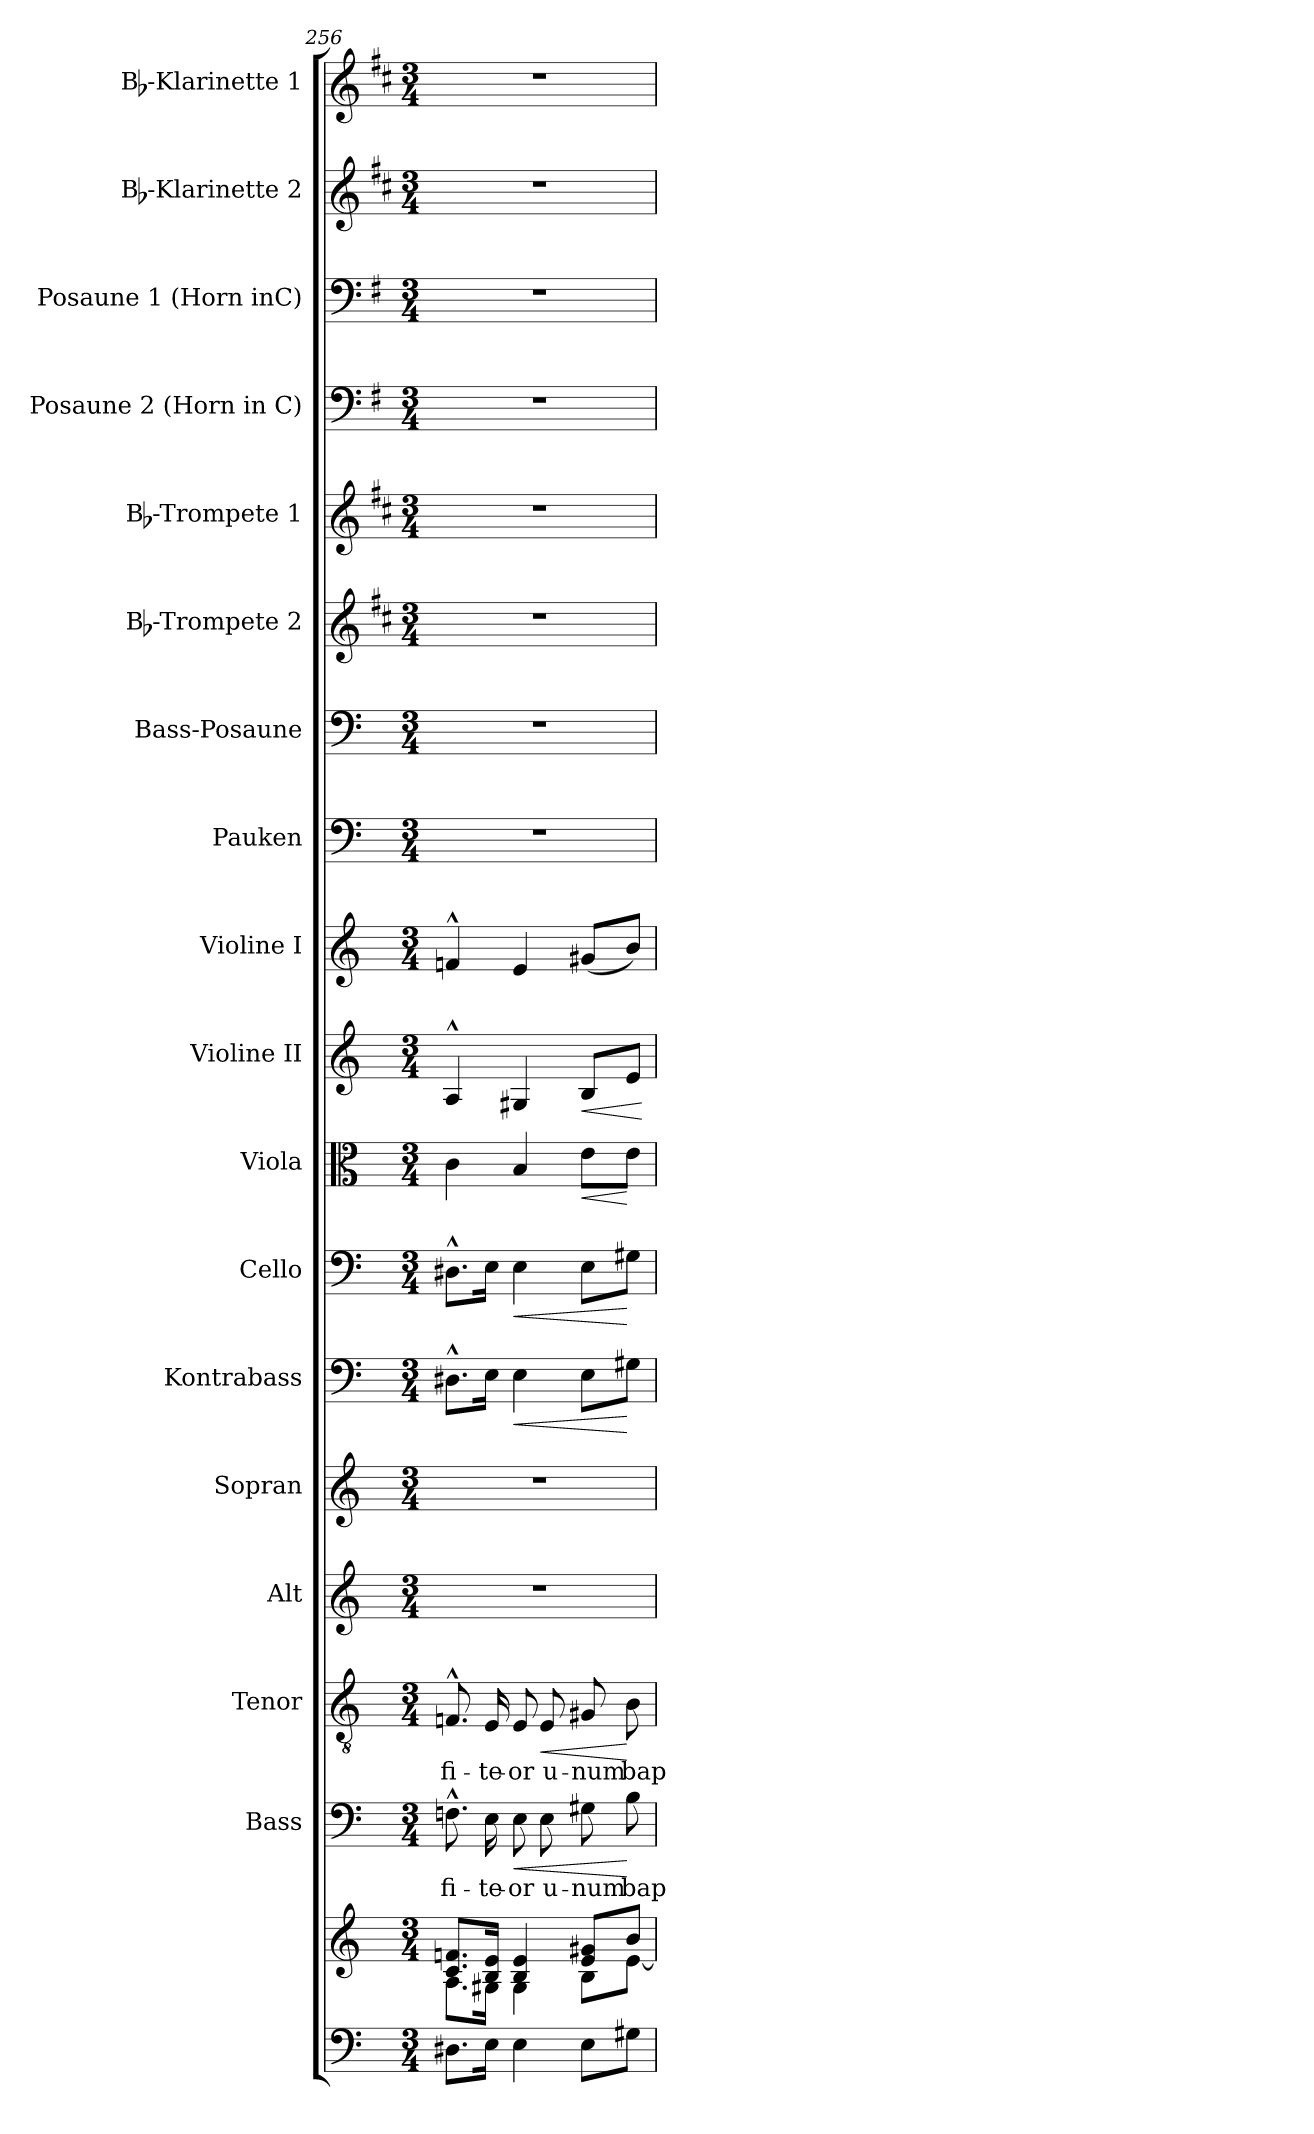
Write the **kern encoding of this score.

**kern	**kern	**kern	**text	**dynam	**kern	**text	**dynam	**kern	**kern	**kern	**dynam	**kern	**dynam	**kern	**dynam	**kern	**dynam	**kern	**kern	**kern	**kern	**kern	**kern	**kern	**kern	**kern
*part18	*part18	*part17	*part17	*part17	*part16	*part16	*part16	*part15	*part14	*part13	*part13	*part12	*part12	*part11	*part11	*part10	*part10	*part9	*part8	*part7	*part6	*part5	*part4	*part3	*part2	*part1
*staff19	*staff18	*staff17	*staff17	*staff17	*staff16	*staff16	*staff16	*staff15	*staff14	*staff13	*staff13	*staff12	*staff12	*staff11	*staff11	*staff10	*staff10	*staff9	*staff8	*staff7	*staff6	*staff5	*staff4	*staff3	*staff2	*staff1
*	*	*I"Bass	*	*	*I"Tenor	*	*	*I"Alt	*I"Sopran	*I"Kontrabass	*	*I"Cello	*	*I"Viola	*	*I"Violine II	*	*I"Violine I	*I"Pauken	*I"Bass-Posaune	*I"Bb-Trompete 2	*I"Bb-Trompete 1	*I"Posaune 2 (Horn in C)	*I"Posaune 1 (Horn inC)	*I"Bb-Klarinette 2	*I"Bb-Klarinette 1
*	*	*I'B.	*	*	*I'T.	*	*	*I'A.	*I'S.	*I'Kb.	*	*	*	*I'Vla.	*	*I'Vl. II	*	*I'Vl. I	*I'Pk.	*I'B-Pos.	*I'Bb Trp. 2	*I'Bb Trp. 1	*I'Pos. 2	*I'Pos. 1	*I'Bb Kl. 2	*I'Bb Kl. 1
!!LO:PB:g=z
*clefF4	*clefG2	*clefF4	*	*	*clefGv2	*	*	*clefG2	*clefG2	*clefF4	*	*clefF4	*	*clefC3	*	*clefG2	*	*clefG2	*clefF4	*clefF4	*clefG2	*clefG2	*clefF4	*clefF4	*clefG2	*clefG2
*	*	*	*	*	*	*	*	*	*	*ITrd7c12	*	*	*	*	*	*	*	*	*	*	*ITrd1c2	*ITrd1c2	*ITrd4c7	*ITrd4c7	*ITrd1c2	*ITrd1c2
*k[]	*k[]	*k[]	*	*	*k[]	*	*	*k[]	*k[]	*k[]	*	*k[]	*	*k[]	*	*k[]	*	*k[]	*k[]	*k[]	*k[]	*k[]	*k[]	*k[]	*k[]	*k[]
*C:	*C:	*C:	*	*	*C:	*	*	*C:	*C:	*C:	*	*C:	*	*C:	*	*C:	*	*C:	*C:	*C:	*C:	*C:	*C:	*C:	*C:	*C:
*M3/4	*M3/4	*M3/4	*	*	*M3/4	*	*	*M3/4	*M3/4	*M3/4	*	*M3/4	*	*M3/4	*	*M3/4	*	*M3/4	*M3/4	*M3/4	*M3/4	*M3/4	*M3/4	*M3/4	*M3/4	*M3/4
=256	=256	=256	=256	=256	=256	=256	=256	=256	=256	=256	=256	=256	=256	=256	=256	=256	=256	=256	=256	=256	=256	=256	=256	=256	=256	=256
*	*^	*	*	*	*	*	*	*	*	*	*	*	*	*	*	*	*	*	*	*	*	*	*	*	*	*
!	!	!	!	!LO:LY:b	!	!	!LO:LY:b	!	!	!	!	!	!	!	!	!	!	!	!	!	!	!	!	!	!	!	!
8.D#X\L	8.c/ 8.fn/L	8.A\L	8.Fn^^>\	-fi-	.	8.Fn^^>/	-fi-	.	2.r	2.r	8.DD#X^^>\L	.	8.D#X^^>\L	.	4c\	.	4A^^>/	.	4fn^^>/	2.r	2.r	2.r	2.r	2.r	2.r	2.r	2.r
!	!	!	!	!LO:LY:b	!	!	!LO:LY:b	!	!	!	!	!	!	!	!	!	!	!	!	!	!	!	!	!	!	!	!
16E\Jk	16B/ 16e/Jk	16G#X\Jk	16E\	-te-	.	16E/	-te-	.	.	.	16EE\Jk	.	16E\Jk	.	.	.	.	.	.	.	.	.	.	.	.	.	.
!	!	!	!	!LO:LY:b	!LO:HP:b	!	!LO:LY:b	!	!	!	!	!LO:HP:b	!	!LO:HP:b	!	!	!	!	!	!	!	!	!	!	!	!	!
4E\	4B/ 4e/	4G#\	8E\	-or	<	8E/	-or	.	.	.	4EE\	<	4E\	<	4B/	.	4G#X/	.	4e/	.	.	.	.	.	.	.	.
!	!	!	!	!LO:LY:b	!	!	!LO:LY:b	!LO:HP:b	!	!	!	!	!	!	!	!	!	!	!	!	!	!	!	!	!	!	!
.	.	.	8E\	u-	.	8E/	u-	<	.	.	.	.	.	.	.	.	.	.	.	.	.	.	.	.	.	.	.
!	!	!	!	!LO:LY:b	!	!	!LO:LY:b	!	!	!	!	!	!	!	!	!LO:HP:b	!	!LO:HP:b	!	!	!	!	!	!	!	!	!
8E\L	8e/ 8g#X/L	8B\L	8G#X\	-num	.	8G#X/	-num	.	.	.	8EE\L	.	8E\L	.	8e\L	<	8B/L	<	(<8g#X/L	.	.	.	.	.	.	.	.
!	!	!	!	!LO:LY:b	!	!	!LO:LY:b	!	!	!	!	!	!	!	!	!	!	!	!	!	!	!	!	!	!	!	!
8G#X\J	8b/J	[<8e\J	8B\	bap-	[	8B\	bap-	[	.	.	8GG#X\J	[	8G#X\J	[	8e\J	[	8e/J	.	8b/J)	.	.	.	.	.	.	.	.
*	*v	*v	*	*	*	*	*	*	*	*	*	*	*	*	*	*	*	*	*	*	*	*	*	*	*	*	*
.	.	.	.	.	.	.	.	.	.	.	.	.	.	.	.	.	[	.	.	.	.	.	.	.	.	.
=	=	=	=	=	=	=	=	=	=	=	=	=	=	=	=	=	=	=	=	=	=	=	=	=	=	=
*-	*-	*-	*-	*-	*-	*-	*-	*-	*-	*-	*-	*-	*-	*-	*-	*-	*-	*-	*-	*-	*-	*-	*-	*-	*-	*-
